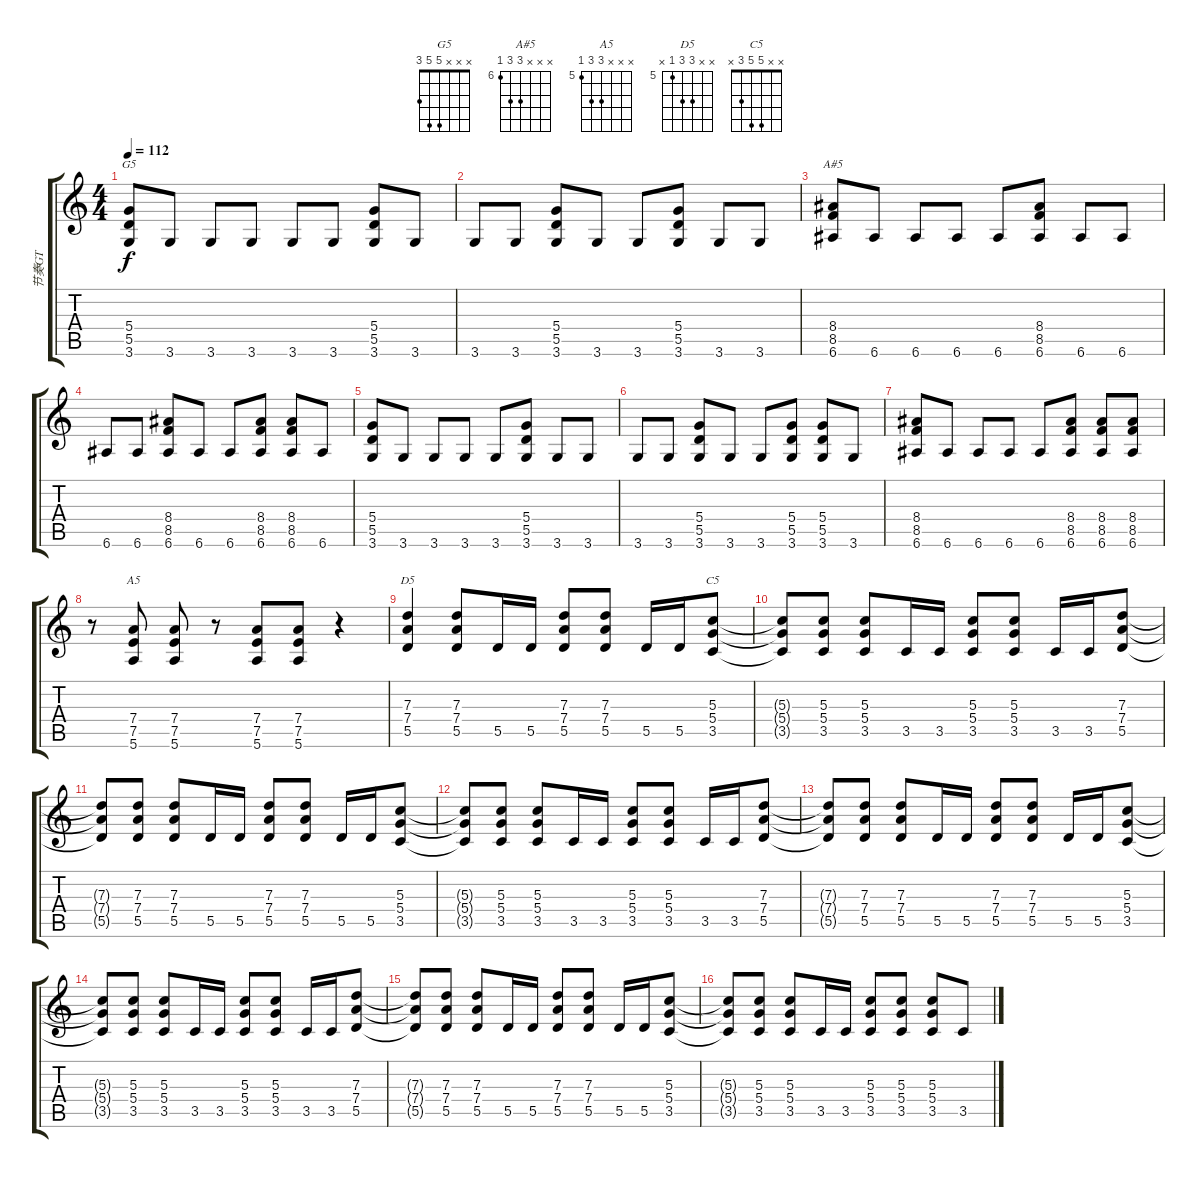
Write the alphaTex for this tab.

\track ("节奏GT" "节奏GT") {instrument overdrivenguitar}
\staff {score tabs}
\tuning (E4 B3 G3 D3 A2 E2) {hide}
\chord ("G5" x x x 5 5 3)
\chord ("A#5" x x x 8 8 6) {firstfret 6}
\chord ("A5" x x x 7 7 5) {firstfret 5}
\chord ("D5" x x 7 7 5 x) {firstfret 5}
\chord ("C5" x x 5 5 3 x)
\ts (4 4)
\tempo 112
\clef g2
\ks c
(5.4 5.5 3.6).8{ch "G5" dy f} 3.6.8 3.6.8 3.6.8 3.6.8 3.6.8 (5.4 5.5 3.6).8 3.6.8 |
3.6.8 3.6.8 (5.4 5.5 3.6).8 3.6.8 3.6.8 (5.4 5.5 3.6).8 3.6.8 3.6.8 |
(8.4 8.5 6.6).8{ch "A#5"} 6.6.8 6.6.8 6.6.8 6.6.8 (8.4 8.5 6.6).8 6.6.8 6.6.8 |
6.6.8 6.6.8 (8.4 8.5 6.6).8 6.6.8 6.6.8 (8.4 8.5 6.6).8 (8.4 8.5 6.6).8 6.6.8 |
(5.4 5.5 3.6).8 3.6.8 3.6.8 3.6.8 3.6.8 (5.4 5.5 3.6).8 3.6.8 3.6.8 |
3.6.8 3.6.8 (5.4 5.5 3.6).8 3.6.8 3.6.8 (5.4 5.5 3.6).8 (5.4 5.5 3.6).8 3.6.8 |
(8.4 8.5 6.6).8 6.6.8 6.6.8 6.6.8 6.6.8 (8.4 8.5 6.6).8 (8.4 8.5 6.6).8 (8.4 8.5 6.6).8 |
r.8 (7.4 7.5 5.6).8{ch "A5"} (7.4 7.5 5.6).8 r.8 (7.4 7.5 5.6).8 (7.4 7.5 5.6).8 r.4 |
(7.3 7.4 5.5).4{ch "D5"} (7.3 7.4 5.5).8 5.5.16 5.5.16 (7.3 7.4 5.5).8 (7.3 7.4 5.5).8 5.5.16 5.5.16 (5.3 5.4 3.5).8{ch "C5"} |
(5.3{t} 5.4{t} 3.5{t}).8 (5.3 5.4 3.5).8 (5.3 5.4 3.5).8 3.5.16 3.5.16 (5.3 5.4 3.5).8 (5.3 5.4 3.5).8 3.5.16 3.5.16 (7.3 7.4 5.5).8 |
(7.3{t} 7.4{t} 5.5{t}).8 (7.3 7.4 5.5).8 (7.3 7.4 5.5).8 5.5.16 5.5.16 (7.3 7.4 5.5).8 (7.3 7.4 5.5).8 5.5.16 5.5.16 (5.3 5.4 3.5).8 |
(5.3{t} 5.4{t} 3.5{t}).8 (5.3 5.4 3.5).8 (5.3 5.4 3.5).8 3.5.16 3.5.16 (5.3 5.4 3.5).8 (5.3 5.4 3.5).8 3.5.16 3.5.16 (7.3 7.4 5.5).8 |
(7.3{t} 7.4{t} 5.5{t}).8 (7.3 7.4 5.5).8 (7.3 7.4 5.5).8 5.5.16 5.5.16 (7.3 7.4 5.5).8 (7.3 7.4 5.5).8 5.5.16 5.5.16 (5.3 5.4 3.5).8 |
(5.3{t} 5.4{t} 3.5{t}).8 (5.3 5.4 3.5).8 (5.3 5.4 3.5).8 3.5.16 3.5.16 (5.3 5.4 3.5).8 (5.3 5.4 3.5).8 3.5.16 3.5.16 (7.3 7.4 5.5).8 |
(7.3{t} 7.4{t} 5.5{t}).8 (7.3 7.4 5.5).8 (7.3 7.4 5.5).8 5.5.16 5.5.16 (7.3 7.4 5.5).8 (7.3 7.4 5.5).8 5.5.16 5.5.16 (5.3 5.4 3.5).8 |
(5.3{t} 5.4{t} 3.5{t}).8 (5.3 5.4 3.5).8 (5.3 5.4 3.5).8 3.5.16 3.5.16 (5.3 5.4 3.5).8 (5.3 5.4 3.5).8 (5.3 5.4 3.5).8 3.5.8
